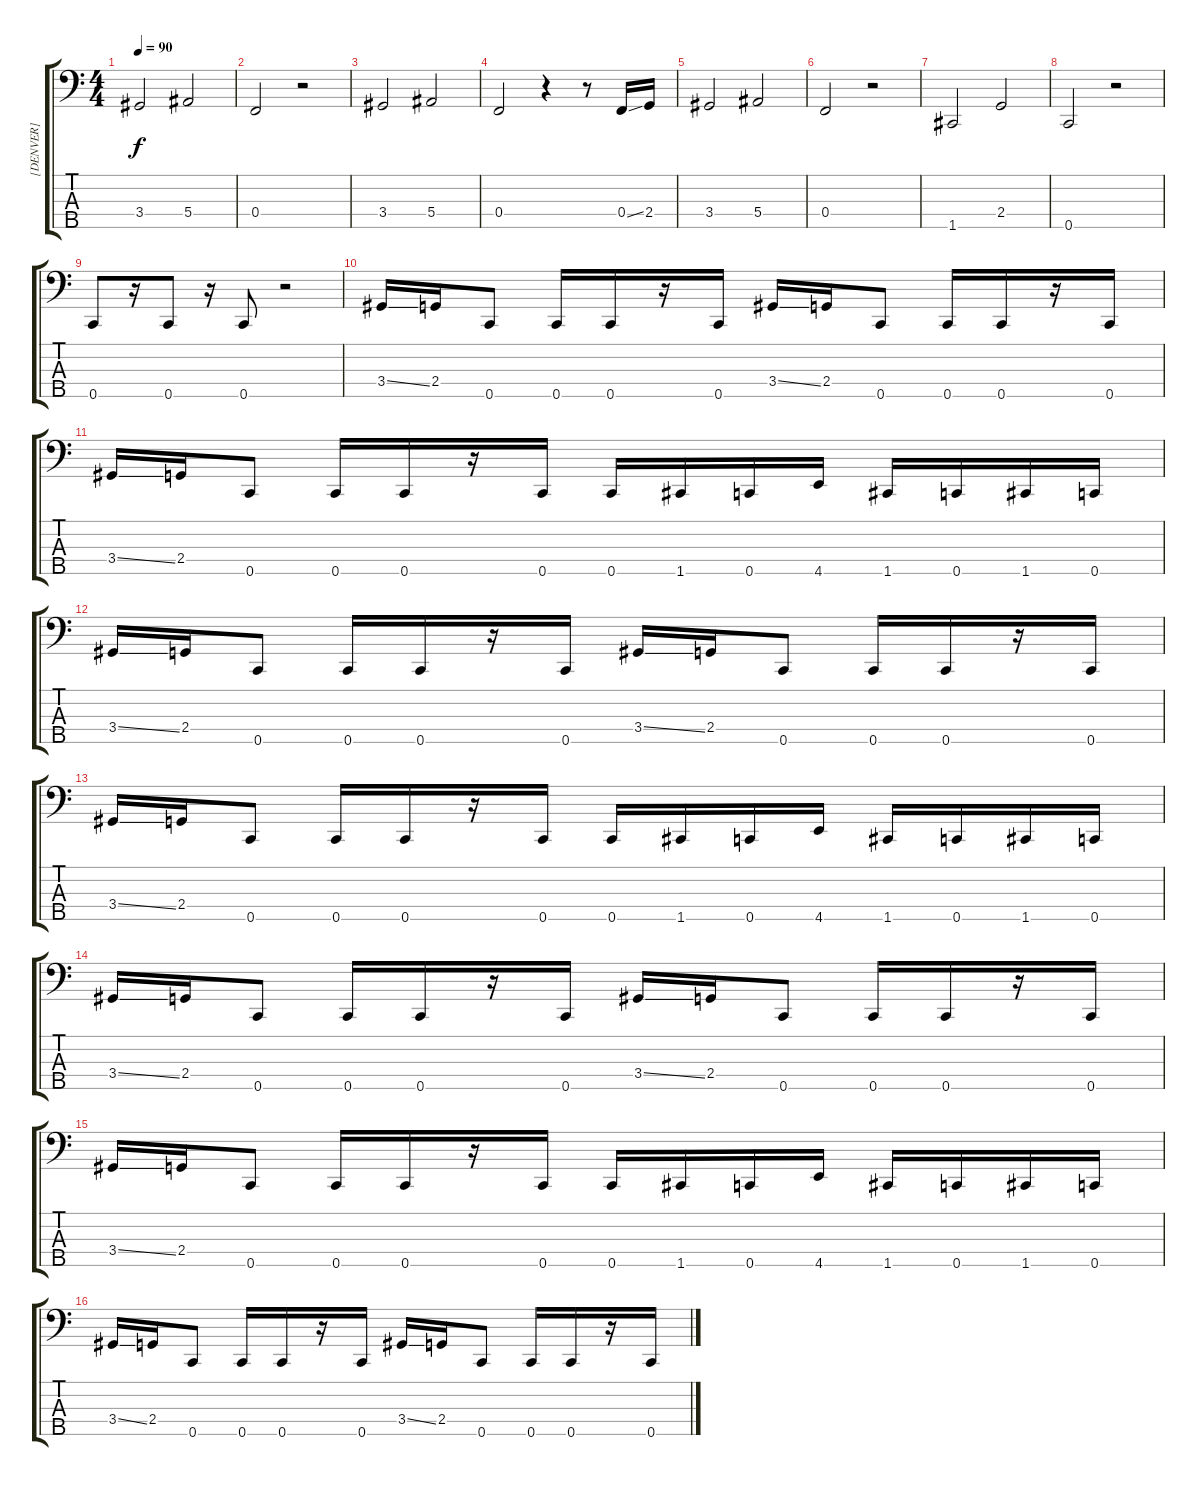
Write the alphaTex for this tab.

\track ("[DENVER]" "[DENVER]") {instrument electricbassfinger}
\staff {score tabs}
\tuning (Ab2 Eb2 Bb1 F1 C1) {hide}
\ts (4 4)
\tempo 90
\clef f4
\ks c
3.4.2{dy f instrument electricbassfinger} 5.4.2 |
0.4.2 r.2 |
3.4.2 5.4.2 |
0.4.2 r.4 r.8 0.4{ss}.16 2.4.16 |
3.4.2 5.4.2 |
0.4.2 r.2 |
1.5.2 2.4.2 |
0.5.2 r.2 |
0.5.8 r.16 0.5.8 r.16 0.5.8 r.2 |
3.4{ss}.16 2.4.16 0.5.8 0.5.16 0.5.16 r.16 0.5.16 3.4{ss}.16 2.4.16 0.5.8 0.5.16 0.5.16 r.16 0.5.16 |
3.4{ss}.16 2.4.16 0.5.8 0.5.16 0.5.16 r.16 0.5.16 0.5.16 1.5.16 0.5.16 4.5.16 1.5.16 0.5.16 1.5.16 0.5.16 |
3.4{ss}.16 2.4.16 0.5.8 0.5.16 0.5.16 r.16 0.5.16 3.4{ss}.16 2.4.16 0.5.8 0.5.16 0.5.16 r.16 0.5.16 |
3.4{ss}.16 2.4.16 0.5.8 0.5.16 0.5.16 r.16 0.5.16 0.5.16 1.5.16 0.5.16 4.5.16 1.5.16 0.5.16 1.5.16 0.5.16 |
3.4{ss}.16 2.4.16 0.5.8 0.5.16 0.5.16 r.16 0.5.16 3.4{ss}.16 2.4.16 0.5.8 0.5.16 0.5.16 r.16 0.5.16 |
3.4{ss}.16 2.4.16 0.5.8 0.5.16 0.5.16 r.16 0.5.16 0.5.16 1.5.16 0.5.16 4.5.16 1.5.16 0.5.16 1.5.16 0.5.16 |
3.4{ss}.16 2.4.16 0.5.8 0.5.16 0.5.16 r.16 0.5.16 3.4{ss}.16 2.4.16 0.5.8 0.5.16 0.5.16 r.16 0.5.16
